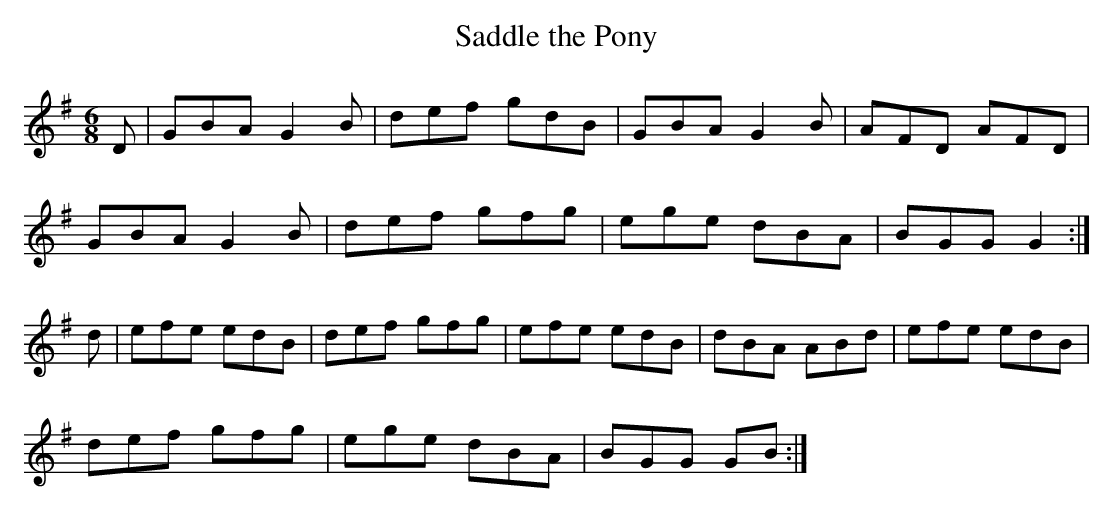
X:1
T:Saddle the Pony
M:6/8
K:G
D|GBA G2B|def gdB|GBA G2B|AFD AFD|
GBA G2B|def gfg|ege dBA| BGG G2:|
d|efe edB|def gfg|efe edB|dBA ABd|efe edB|
def gfg|ege dBA| BGG GB:|
